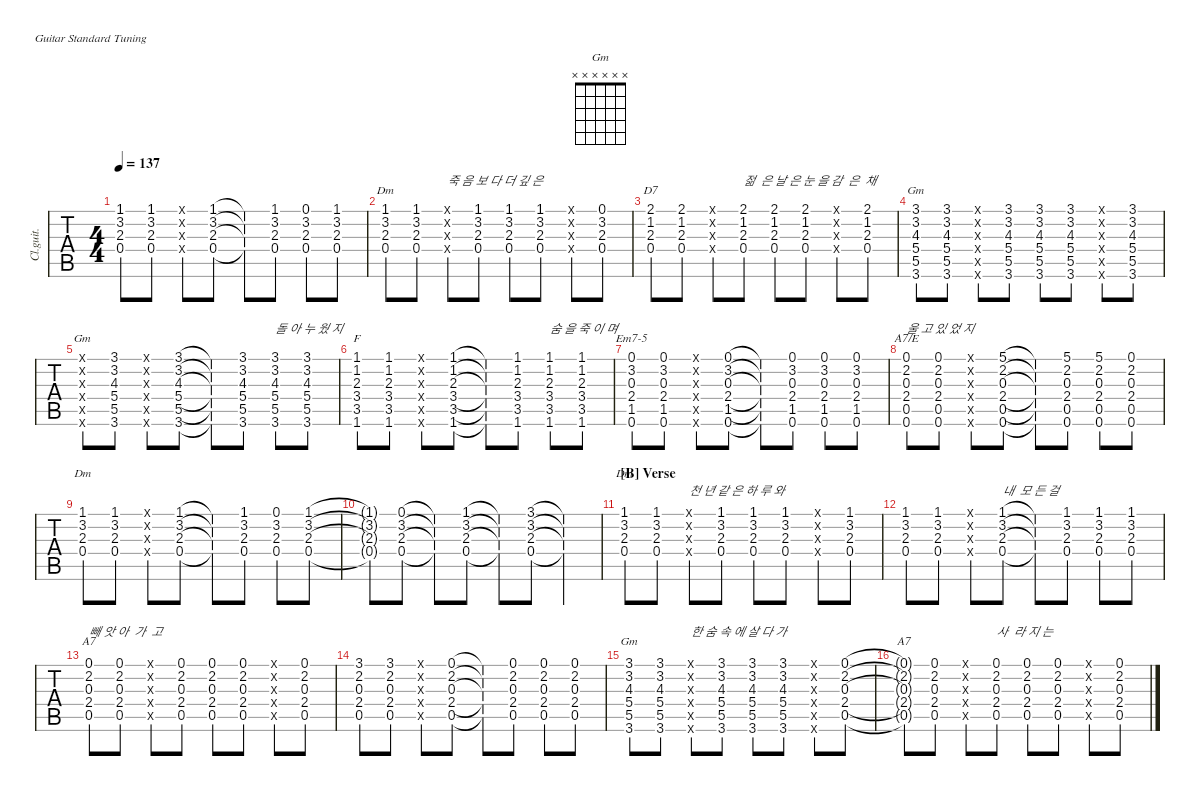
\defaultSystemsLayout 4
\hideDynamics
\bracketExtendMode nobrackets
\track ("Guitar2" "Cl.guit.") {defaultSystemsLayout 4 instrument electricguitarclean}
\staff {tabs}
\tuning (E4 B3 G3 D3 A2 E2)
\chord ("Dm" 1 3 2 0 x x) {showdiagram false showfingering false}
\chord ("F" 1 1 2 3 3 1) {showdiagram false showfingering false barre (1 1)}
\chord ("A7/E" 0 2 0 2 0 0) {showdiagram false showfingering false}
\chord ("A7" 0 2 0 2 0 x) {showdiagram false showfingering false}
\chord ("Gm" 3 3 4 5 5 3) {showdiagram false showfingering false barre (3 3)}
\chord ("" 1 3 2 0 x x) {showdiagram false showfingering false}
\chord ("D7" 2 1 2 0 x x) {showdiagram false showfingering false}
\chord ("Gm" x x x x x x)
\chord ("Em7-5" 0 3 0 2 1 0) {showdiagram false showfingering false}
\ts (4 4)
\tempo 137
\clef g2
\ks f
(0.4{t acc forcenatural} 2.3{t acc forcenatural} 3.2{t acc forcenatural} 1.1{t acc forcenatural}).8{ch "" dy mf} (0.4{acc forcenatural} 2.3{acc forcenatural} 3.2{acc forcenatural} 1.1{acc forcenatural}).8 (0.4{x acc forcenatural} 2.3{x acc forcenatural} 3.2{x acc forcenatural} 1.1{x acc forcenatural}).8 (0.4{acc forcenatural} 2.3{acc forcenatural} 3.2{acc forcenatural} 1.1{acc forcenatural}).8 (0.4{t acc forcenatural} 2.3{t acc forcenatural} 3.2{t acc forcenatural} 1.1{t acc forcenatural}).8 (0.4{acc forcenatural} 2.3{acc forcenatural} 3.2{acc forcenatural} 1.1{acc forcenatural}).8 (0.4{acc forcenatural} 2.3{acc forcenatural} 3.2{acc forcenatural} 0.1{acc forcenatural}).8 (0.4{acc forcenatural} 2.3{acc forcenatural} 3.2{acc forcenatural} 1.1{acc forcenatural}).8 |
(0.4{acc forcenatural} 2.3{acc forcenatural} 3.2{acc forcenatural} 1.1{acc forcenatural}).8{ch "Dm"} (0.4{acc forcenatural} 2.3{acc forcenatural} 3.2{acc forcenatural} 1.1{acc forcenatural}).8 (0.4{x acc forcenatural} 2.3{x acc forcenatural} 3.2{x acc forcenatural} 1.1{x acc forcenatural}).8{txt "죽 음 보 다 더 깊 은"} (0.4{acc forcenatural} 2.3{acc forcenatural} 3.2{acc forcenatural} 1.1{acc forcenatural}).8 (0.4{acc forcenatural} 2.3{acc forcenatural} 3.2{acc forcenatural} 1.1{acc forcenatural}).8 (0.4{acc forcenatural} 2.3{acc forcenatural} 3.2{acc forcenatural} 1.1{acc forcenatural}).8 (0.4{x acc forcenatural} 2.3{x acc forcenatural} 3.2{x acc forcenatural} 1.1{x acc forcenatural}).8 (0.4{acc forcenatural} 2.3{acc forcenatural} 3.2{acc forcenatural} 0.1{acc forcenatural}).8 |
(2.3{acc forcenatural} 1.2{acc forcenatural} 2.1{acc b} 0.4{acc forcenatural}).8{ch "D7"} (2.3{acc forcenatural} 1.2{acc forcenatural} 2.1{acc b} 0.4{acc forcenatural}).8 (2.3{x acc forcenatural} 1.2{x acc forcenatural} 2.1{x acc b} 0.4{x acc forcenatural}).8 (2.3{acc forcenatural} 1.2{acc forcenatural} 2.1{acc b} 0.4{acc forcenatural}).8{txt "젊  은 날 은 눈 을 감  은  채"} (2.3{acc forcenatural} 1.2{acc forcenatural} 2.1{acc b} 0.4{acc forcenatural}).8 (2.3{acc forcenatural} 1.2{acc forcenatural} 2.1{acc b} 0.4{acc forcenatural}).8 (2.3{x acc forcenatural} 1.2{x acc forcenatural} 2.1{x acc b} 0.4{x acc forcenatural}).8 (2.3{acc forcenatural} 1.2{acc forcenatural} 2.1{acc b} 0.4{acc forcenatural}).8 |
(5.5{acc forcenatural} 5.4{acc forcenatural} 4.3{acc forcenatural} 3.2{acc forcenatural} 3.1{acc forcenatural} 3.6{acc forcenatural}).8{ch "Gm"} (5.5{acc forcenatural} 5.4{acc forcenatural} 4.3{acc forcenatural} 3.2{acc forcenatural} 3.1{acc forcenatural} 3.6{acc forcenatural}).8 (5.5{x acc forcenatural} 5.4{x acc forcenatural} 4.3{x acc forcenatural} 3.2{x acc forcenatural} 3.1{x acc forcenatural} 3.6{x acc forcenatural}).8 (5.5{acc forcenatural} 5.4{acc forcenatural} 4.3{acc forcenatural} 3.2{acc forcenatural} 3.1{acc forcenatural} 3.6{acc forcenatural}).8 (5.5{acc forcenatural} 5.4{acc forcenatural} 4.3{acc forcenatural} 3.2{acc forcenatural} 3.1{acc forcenatural} 3.6{acc forcenatural}).8 (5.5{acc forcenatural} 5.4{acc forcenatural} 4.3{acc forcenatural} 3.2{acc forcenatural} 3.1{acc forcenatural} 3.6{acc forcenatural}).8 (5.5{x acc forcenatural} 5.4{x acc forcenatural} 4.3{x acc forcenatural} 3.2{x acc forcenatural} 3.1{x acc forcenatural} 3.6{x acc forcenatural}).8 (5.5{acc forcenatural} 5.4{acc forcenatural} 4.3{acc forcenatural} 3.2{acc forcenatural} 3.1{acc forcenatural} 3.6{acc forcenatural}).8 |
(5.5{x acc forcenatural} 5.4{x acc forcenatural} 4.3{x acc forcenatural} 3.2{x acc forcenatural} 3.1{x acc forcenatural} 3.6{x acc forcenatural}).8{ch "Gm"} (5.5{acc forcenatural} 5.4{acc forcenatural} 4.3{acc forcenatural} 3.2{acc forcenatural} 3.1{acc forcenatural} 3.6{acc forcenatural}).8 (5.5{x acc forcenatural} 5.4{x acc forcenatural} 4.3{x acc forcenatural} 3.2{x acc forcenatural} 3.1{x acc forcenatural} 3.6{x acc forcenatural}).8 (5.5{acc forcenatural} 5.4{acc forcenatural} 4.3{acc forcenatural} 3.2{acc forcenatural} 3.1{acc forcenatural} 3.6{acc forcenatural}).8 (5.5{t acc forcenatural} 5.4{t acc forcenatural} 4.3{t acc forcenatural} 3.2{t acc forcenatural} 3.1{t acc forcenatural} 3.6{t acc forcenatural}).8 (5.5{acc forcenatural} 5.4{acc forcenatural} 4.3{acc forcenatural} 3.2{acc forcenatural} 3.1{acc forcenatural} 3.6{acc forcenatural}).8 (5.5{acc forcenatural} 5.4{acc forcenatural} 4.3{acc forcenatural} 3.2{acc forcenatural} 3.1{acc forcenatural} 3.6{acc forcenatural}).8{txt "돌 아 누 웠 지"} (5.5{acc forcenatural} 5.4{acc forcenatural} 4.3{acc forcenatural} 3.2{acc forcenatural} 3.1{acc forcenatural} 3.6{acc forcenatural}).8 |
(3.5{acc forcenatural} 3.4{acc forcenatural} 2.3{acc forcenatural} 1.2{acc forcenatural} 1.1{acc forcenatural} 1.6{acc forcenatural}).8{ch "F"} (3.5{acc forcenatural} 3.4{acc forcenatural} 2.3{acc forcenatural} 1.2{acc forcenatural} 1.1{acc forcenatural} 1.6{acc forcenatural}).8 (3.5{x acc forcenatural} 3.4{x acc forcenatural} 2.3{x acc forcenatural} 1.2{x acc forcenatural} 1.1{x acc forcenatural} 1.6{x acc forcenatural}).8 (3.5{acc forcenatural} 3.4{acc forcenatural} 2.3{acc forcenatural} 1.2{acc forcenatural} 1.1{acc forcenatural} 1.6{acc forcenatural}).8 (3.5{t acc forcenatural} 3.4{t acc forcenatural} 2.3{t acc forcenatural} 1.2{t acc forcenatural} 1.1{t acc forcenatural} 1.6{t acc forcenatural}).8 (3.5{acc forcenatural} 3.4{acc forcenatural} 2.3{acc forcenatural} 1.2{acc forcenatural} 1.1{acc forcenatural} 1.6{acc forcenatural}).8 (3.5{acc forcenatural} 3.4{acc forcenatural} 2.3{acc forcenatural} 1.2{acc forcenatural} 1.1{acc forcenatural} 1.6{acc forcenatural}).8{txt "숨 을 죽 이 며"} (3.5{acc forcenatural} 3.4{acc forcenatural} 2.3{acc forcenatural} 1.2{acc forcenatural} 1.1{acc forcenatural} 1.6{acc forcenatural}).8 |
(1.5{acc b} 3.2{acc forcenatural} 0.1{acc forcenatural} 2.4{acc forcenatural} 0.3{acc forcenatural} 0.6{acc forcenatural}).8{ch "Em7-5"} (1.5{acc b} 3.2{acc forcenatural} 0.1{acc forcenatural} 2.4{acc forcenatural} 0.3{acc forcenatural} 0.6{acc forcenatural}).8 (1.5{x acc b} 3.2{x acc forcenatural} 0.1{x acc forcenatural} 2.4{x acc forcenatural} 0.3{x acc forcenatural} 0.6{x acc forcenatural}).8 (1.5{acc b} 3.2{acc forcenatural} 0.1{acc forcenatural} 2.4{acc forcenatural} 0.3{acc forcenatural} 0.6{acc forcenatural}).8 (1.5{t acc b} 3.2{t acc forcenatural} 0.1{t acc forcenatural} 2.4{t acc forcenatural} 0.3{t acc forcenatural} 0.6{t acc forcenatural}).8 (1.5{acc b} 3.2{acc forcenatural} 0.1{acc forcenatural} 2.4{acc forcenatural} 0.3{acc forcenatural} 0.6{acc forcenatural}).8 (1.5{acc b} 3.2{acc forcenatural} 0.1{acc forcenatural} 2.4{acc forcenatural} 0.3{acc forcenatural} 0.6{acc forcenatural}).8 (1.5{acc b} 3.2{acc forcenatural} 0.1{acc forcenatural} 2.4{acc forcenatural} 0.3{acc forcenatural} 0.6{acc forcenatural}).8 |
(0.5{acc forcenatural} 2.2{acc b} 2.4{acc forcenatural} 0.3{acc forcenatural} 0.6{acc forcenatural} 0.1{acc forcenatural}).8{ch "A7/E" txt "울 고 있 었 지"} (0.5{acc forcenatural} 2.2{acc b} 2.4{acc forcenatural} 0.3{acc forcenatural} 0.6{acc forcenatural} 0.1{acc forcenatural}).8 (0.5{x acc forcenatural} 2.2{x acc b} 2.4{x acc forcenatural} 0.3{x acc forcenatural} 0.6{x acc forcenatural} 0.1{x acc forcenatural}).8 (0.5{acc forcenatural} 2.2{acc b} 2.4{acc forcenatural} 0.3{acc forcenatural} 0.6{acc forcenatural} 5.1{acc forcenatural}).8 (0.5{t acc forcenatural} 2.2{t acc b} 2.4{t acc forcenatural} 0.3{t acc forcenatural} 0.6{t acc forcenatural} 5.1{t acc forcenatural}).8 (0.5{acc forcenatural} 2.2{acc b} 2.4{acc forcenatural} 0.3{acc forcenatural} 0.6{acc forcenatural} 5.1{acc forcenatural}).8 (0.5{acc forcenatural} 2.2{acc b} 2.4{acc forcenatural} 0.3{acc forcenatural} 0.6{acc forcenatural} 5.1{acc forcenatural}).8 (0.5{acc forcenatural} 2.2{acc b} 2.4{acc forcenatural} 0.3{acc forcenatural} 0.6{acc forcenatural} 0.1{acc forcenatural}).8 |
(0.4{acc forcenatural} 2.3{acc forcenatural} 3.2{acc forcenatural} 1.1{acc forcenatural}).8{ch "Dm"} (0.4{acc forcenatural} 2.3{acc forcenatural} 3.2{acc forcenatural} 1.1{acc forcenatural}).8 (0.4{x acc forcenatural} 2.3{x acc forcenatural} 3.2{x acc forcenatural} 1.1{x acc forcenatural}).8 (0.4{acc forcenatural} 2.3{acc forcenatural} 3.2{acc forcenatural} 1.1{acc forcenatural}).8 (0.4{t acc forcenatural} 2.3{t acc forcenatural} 3.2{t acc forcenatural} 1.1{t acc forcenatural}).8 (0.4{acc forcenatural} 2.3{acc forcenatural} 3.2{acc forcenatural} 1.1{acc forcenatural}).8 (0.4{acc forcenatural} 2.3{acc forcenatural} 3.2{acc forcenatural} 0.1{acc forcenatural}).8 (0.4{acc forcenatural} 2.3{acc forcenatural} 3.2{acc forcenatural} 1.1{acc forcenatural}).8 |
(0.4{t acc forcenatural} 2.3{t acc forcenatural} 3.2{t acc forcenatural} 1.1{t acc forcenatural}).8 (0.4{acc forcenatural} 2.3{acc forcenatural} 3.2{acc forcenatural} 0.1{acc forcenatural}).8 (0.4{t acc forcenatural} 2.3{t acc forcenatural} 3.2{t acc forcenatural} 0.1{t acc forcenatural}).8 (0.4{acc forcenatural} 2.3{acc forcenatural} 3.2{acc forcenatural} 1.1{acc forcenatural}).8 (0.4{t acc forcenatural} 2.3{t acc forcenatural} 3.2{t acc forcenatural} 1.1{t acc forcenatural}).8 (0.4{acc forcenatural} 2.3{acc forcenatural} 3.2{acc forcenatural} 3.1{acc forcenatural}).8 (0.4{t acc forcenatural} 2.3{t acc forcenatural} 3.2{t acc forcenatural} 3.1{t acc forcenatural}).4 |
\section ("B" "Verse")
(0.4{acc forcenatural} 2.3{acc forcenatural} 3.2{acc forcenatural} 1.1{acc forcenatural}).8{ch "Dm"} (0.4{acc forcenatural} 2.3{acc forcenatural} 3.2{acc forcenatural} 1.1{acc forcenatural}).8 (0.4{x acc forcenatural} 2.3{x acc forcenatural} 3.2{x acc forcenatural} 1.1{x acc forcenatural}).8{txt "천 년 같 은 하 루 와"} (0.4{acc forcenatural} 2.3{acc forcenatural} 3.2{acc forcenatural} 1.1{acc forcenatural}).8 (0.4{acc forcenatural} 2.3{acc forcenatural} 3.2{acc forcenatural} 1.1{acc forcenatural}).8 (0.4{acc forcenatural} 2.3{acc forcenatural} 3.2{acc forcenatural} 1.1{acc forcenatural}).8 (0.4{x acc forcenatural} 2.3{x acc forcenatural} 3.2{x acc forcenatural} 1.1{x acc forcenatural}).8 (0.4{acc forcenatural} 2.3{acc forcenatural} 3.2{acc forcenatural} 1.1{acc forcenatural}).8 |
(0.4{acc forcenatural} 2.3{acc forcenatural} 3.2{acc forcenatural} 1.1{acc forcenatural}).8 (0.4{acc forcenatural} 2.3{acc forcenatural} 3.2{acc forcenatural} 1.1{acc forcenatural}).8 (0.4{x acc forcenatural} 2.3{x acc forcenatural} 3.2{x acc forcenatural} 1.1{x acc forcenatural}).8 (0.4{acc forcenatural} 2.3{acc forcenatural} 3.2{acc forcenatural} 1.1{acc forcenatural}).8{txt "내  모 든 걸"} (0.4{t acc forcenatural} 2.3{t acc forcenatural} 3.2{t acc forcenatural} 1.1{t acc forcenatural}).8 (0.4{acc forcenatural} 2.3{acc forcenatural} 3.2{acc forcenatural} 1.1{acc forcenatural}).8 (0.4{acc forcenatural} 2.3{acc forcenatural} 3.2{acc forcenatural} 1.1{acc forcenatural}).8 (0.4{acc forcenatural} 2.3{acc forcenatural} 3.2{acc forcenatural} 1.1{acc forcenatural}).8 |
(0.5{acc forcenatural} 2.4{acc forcenatural} 0.3{acc forcenatural} 2.2{acc b} 0.1{acc forcenatural}).8{ch "A7" txt "빼 앗 아  가  고"} (0.5{acc forcenatural} 2.4{acc forcenatural} 0.3{acc forcenatural} 2.2{acc b} 0.1{acc forcenatural}).8 (0.5{x acc forcenatural} 2.4{x acc forcenatural} 0.3{x acc forcenatural} 2.2{x acc b} 0.1{x acc forcenatural}).8 (0.5{acc forcenatural} 2.4{acc forcenatural} 0.3{acc forcenatural} 2.2{acc b} 0.1{acc forcenatural}).8 (0.5{acc forcenatural} 2.4{acc forcenatural} 0.3{acc forcenatural} 2.2{acc b} 0.1{acc forcenatural}).8 (0.5{acc forcenatural} 2.4{acc forcenatural} 0.3{acc forcenatural} 2.2{acc b} 0.1{acc forcenatural}).8 (0.5{x acc forcenatural} 2.4{x acc forcenatural} 0.3{x acc forcenatural} 2.2{x acc b} 0.1{x acc forcenatural}).8 (0.5{acc forcenatural} 2.4{acc forcenatural} 0.3{acc forcenatural} 2.2{acc b} 0.1{acc forcenatural}).8 |
(0.5{acc forcenatural} 2.4{acc forcenatural} 0.3{acc forcenatural} 2.2{acc b} 3.1{acc forcenatural}).8 (0.5{acc forcenatural} 2.4{acc forcenatural} 0.3{acc forcenatural} 2.2{acc b} 3.1{acc forcenatural}).8 (0.5{x acc forcenatural} 2.4{x acc forcenatural} 0.3{x acc forcenatural} 2.2{x acc b} 3.1{x acc forcenatural}).8 (0.5{acc forcenatural} 2.4{acc forcenatural} 0.3{acc forcenatural} 2.2{acc b} 0.1{acc forcenatural}).8 (0.5{t acc forcenatural} 2.4{t acc forcenatural} 0.3{t acc forcenatural} 2.2{t acc b} 0.1{t acc forcenatural}).8 (0.5{acc forcenatural} 2.4{acc forcenatural} 0.3{acc forcenatural} 2.2{acc b} 0.1{acc forcenatural}).8 (0.5{acc forcenatural} 2.4{acc forcenatural} 0.3{acc forcenatural} 2.2{acc b} 0.1{acc forcenatural}).8 (0.5{acc forcenatural} 2.4{acc forcenatural} 0.3{acc forcenatural} 2.2{acc b} 0.1{acc forcenatural}).8 |
(5.5{acc forcenatural} 5.4{acc forcenatural} 4.3{acc forcenatural} 3.2{acc forcenatural} 3.1{acc forcenatural} 3.6{acc forcenatural}).8{ch "Gm"} (5.5{acc forcenatural} 5.4{acc forcenatural} 4.3{acc forcenatural} 3.2{acc forcenatural} 3.1{acc forcenatural} 3.6{acc forcenatural}).8 (5.5{x acc forcenatural} 5.4{x acc forcenatural} 4.3{x acc forcenatural} 3.2{x acc forcenatural} 3.1{x acc forcenatural} 3.6{x acc forcenatural}).8{txt "한 숨 속 에 살 다 가"} (5.5{acc forcenatural} 5.4{acc forcenatural} 4.3{acc forcenatural} 3.2{acc forcenatural} 3.1{acc forcenatural} 3.6{acc forcenatural}).8 (5.5{acc forcenatural} 5.4{acc forcenatural} 4.3{acc forcenatural} 3.2{acc forcenatural} 3.1{acc forcenatural} 3.6{acc forcenatural}).8 (5.5{acc forcenatural} 5.4{acc forcenatural} 4.3{acc forcenatural} 3.2{acc forcenatural} 3.1{acc forcenatural} 3.6{acc forcenatural}).8 (5.5{x acc forcenatural} 5.4{x acc forcenatural} 4.3{x acc forcenatural} 3.2{x acc forcenatural} 3.1{x acc forcenatural} 3.6{x acc forcenatural}).8 (0.5{acc forcenatural} 2.4{acc forcenatural} 0.3{acc forcenatural} 2.2{acc b} 0.1{acc forcenatural}).8 |
(0.5{t acc forcenatural} 2.4{t acc forcenatural} 0.3{t acc forcenatural} 2.2{t acc b} 0.1{t acc forcenatural}).8{ch "A7"} (0.5{acc forcenatural} 2.4{acc forcenatural} 0.3{acc forcenatural} 2.2{acc b} 0.1{acc forcenatural}).8 (0.5{x acc forcenatural} 2.4{x acc forcenatural} 0.3{x acc forcenatural} 2.2{x acc b} 0.1{x acc forcenatural}).8 (0.5{acc forcenatural} 2.4{acc forcenatural} 0.3{acc forcenatural} 2.2{acc b} 0.1{acc forcenatural}).8{txt "사  라 지 는"} (0.5{acc forcenatural} 2.4{acc forcenatural} 0.3{acc forcenatural} 2.2{acc b} 0.1{acc forcenatural}).8 (0.5{acc forcenatural} 2.4{acc forcenatural} 0.3{acc forcenatural} 2.2{acc b} 0.1{acc forcenatural}).8 (0.5{x acc forcenatural} 2.4{x acc forcenatural} 0.3{x acc forcenatural} 2.2{x acc b} 0.1{x acc forcenatural}).8 (0.5{acc forcenatural} 2.4{acc forcenatural} 0.3{acc forcenatural} 2.2{acc b} 0.1{acc forcenatural}).8
